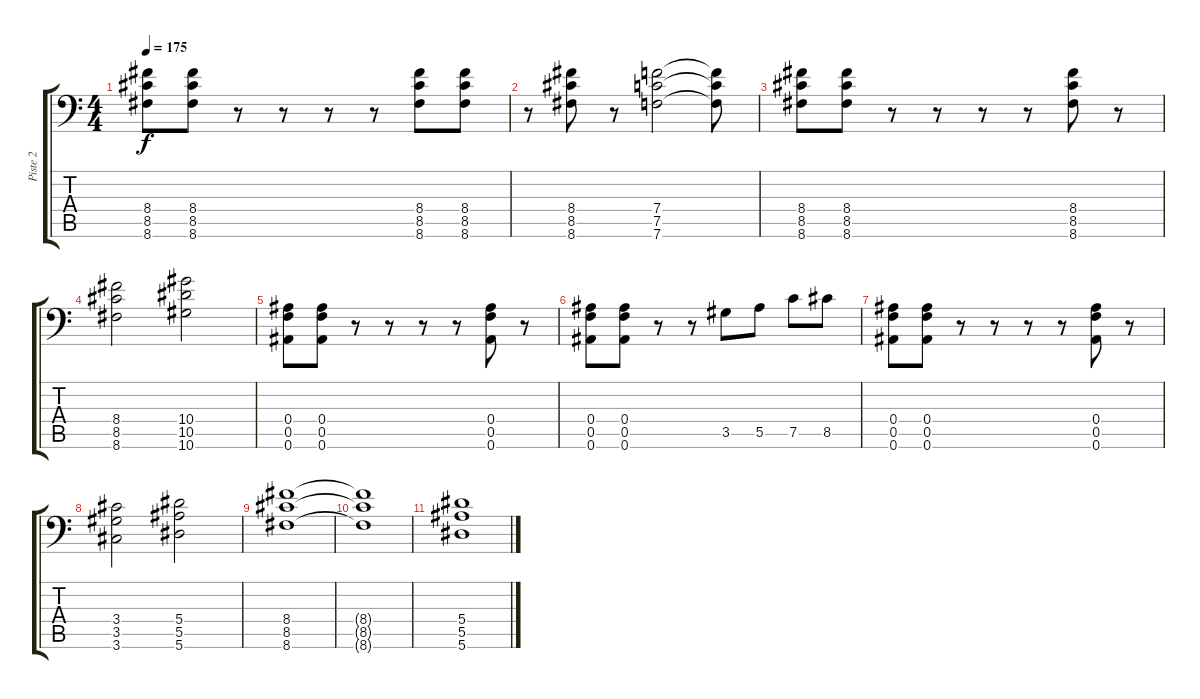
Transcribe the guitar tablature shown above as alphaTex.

\track ("Piste 2" "Piste 2") {instrument distortionguitar}
\staff {score tabs}
\tuning (C4 G3 Eb3 Bb2 F2 Bb1) {hide}
\ts (4 4)
\tempo 175
\clef f4
\ks c
(8.4 8.5 8.6).8{dy f} (8.4 8.5 8.6).8 r.8 r.8 r.8 r.8 (8.4 8.5 8.6).8 (8.4 8.5 8.6).8 |
r.8 (8.4 8.5 8.6).8 r.8 (7.4 7.5 7.6).2 (7.4{t} 7.5{t} 7.6{t}).8 |
(8.4 8.5 8.6).8 (8.4 8.5 8.6).8 r.8 r.8 r.8 r.8 (8.4 8.5 8.6).8 r.8 |
(8.4 8.5 8.6).2 (10.4 10.5 10.6).2 |
(0.4 0.5 0.6).8 (0.4 0.5 0.6).8 r.8 r.8 r.8 r.8 (0.4 0.5 0.6).8 r.8 |
(0.4 0.5 0.6).8 (0.4 0.5 0.6).8 r.8 r.8 3.5.8 5.5.8 7.5.8 8.5.8 |
(0.4 0.5 0.6).8 (0.4 0.5 0.6).8 r.8 r.8 r.8 r.8 (0.4 0.5 0.6).8 r.8 |
(3.4 3.5 3.6).2 (5.4 5.5 5.6).2 |
(8.4 8.5 8.6).1 |
(8.4{t} 8.5{t} 8.6{t}).1 |
(5.4 5.5 5.6).1
